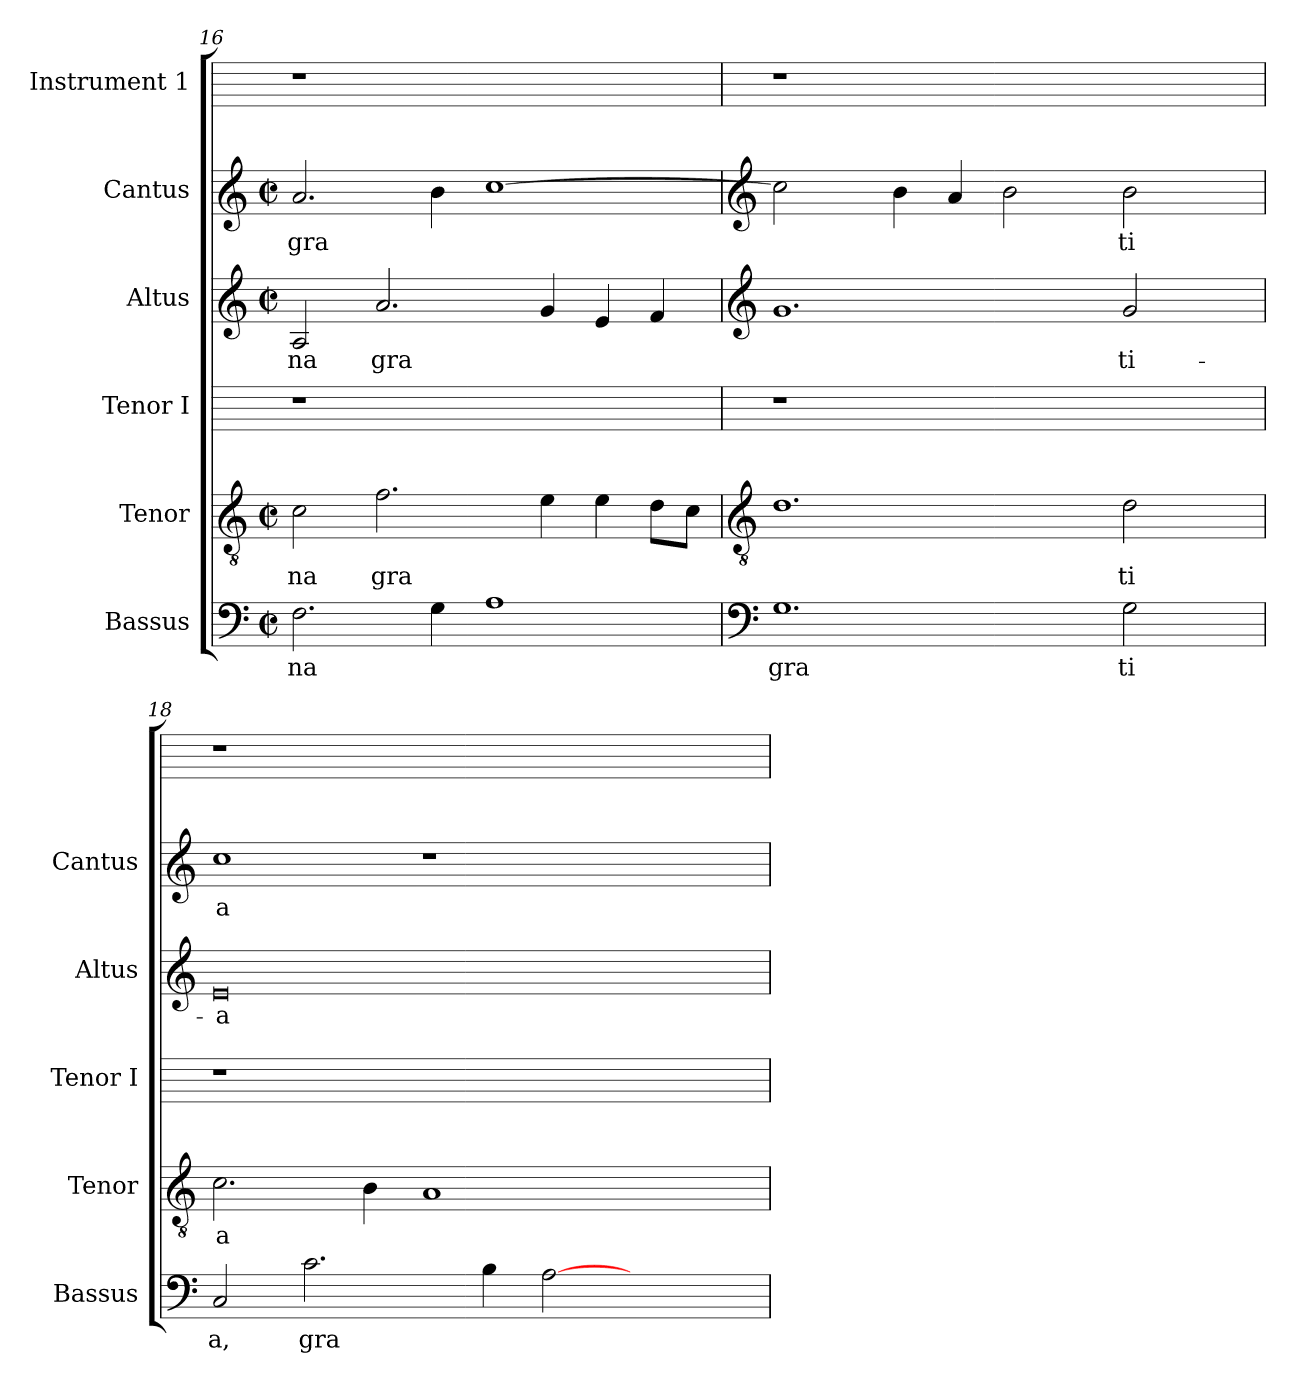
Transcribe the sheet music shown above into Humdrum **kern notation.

**kern	**text	**kern	**text	**kern	**kern	**text	**kern	**text	**kern
*part6	*part6	*part5	*part5	*part4	*part3	*part3	*part2	*part2	*part1
*staff6	*staff6	*staff5	*staff5	*staff4	*staff3	*staff3	*staff2	*staff2	*staff1
*I"Bassus	*	*I"Tenor	*	*I"Tenor I	*I"Altus	*	*I"Cantus	*	*I"Instrument 1
*I'Bassus	*	*I'Tenor	*	*I'Tenor I	*I'Altus	*	*I'Cantus	*	*
*clefF4	*	*clefGv2	*	*	*clefG2	*	*clefG2	*	*
*M2/2	*	*M2/2	*	*	*M2/2	*	*M2/2	*	*
*met(c|)	*	*met(c|)	*	*	*met(c|)	*	*met(c|)	*	*
=16	=16	=16	=16	=16	=16	=16	=16	=16	=16
!	!LO:LY:b:cj	!	!LO:LY:b:cj	!	!	!LO:LY:b:cj	!	!LO:LY:b	!
2.F\	-na	2c\	na	1r	2A/	na	2.a/	gra	1r
!	!	!	!LO:LY:b	!	!	!LO:LY:b	!	!	!
.	.	2.f\	gra	.	2.a/	gra	.	.	.
4G\	.	.	.	.	.	.	4b\	.	.
1A	.	.	.	1ryy	.	.	[<1cc	.	1ryy
.	.	4e\	.	.	4g/	.	.	.	.
.	.	4e\	.	.	4e/	.	.	.	.
.	.	8d\L	.	.	4f/	.	.	.	.
.	.	8c\J	.	.	.	.	.	.	.
!!LO:PB:g=z
=17	=17	=17	=17	=17	=17	=17	=17	=17	=17
*clefF4	*	*clefGv2	*	*	*clefG2	*	*clefG2	*	*
!	!LO:LY:b:cj	!	!	!	!	!	!	!	!
*	*	*^	*	*	*^	*	*^	*	*
1.G	gra	1.d	8.ryy	.	1r	1.g	8.ryy	.	2cc\]	8..ryy	.	1r
.	.	.	1ryy	.	.	.	1ryy	.	.	.	.	.
.	.	.	.	.	.	.	.	.	.	1ryy	.	.
.	.	.	.	.	.	.	.	.	4b\	.	.	.
.	.	.	.	.	.	.	.	.	4a/	.	.	.
.	.	.	.	.	1ryy	.	.	.	2b\	.	.	1ryy
.	.	.	2ryy	.	.	.	2ryy	.	.	.	.	.
.	.	.	.	.	.	.	.	.	.	2ryy	.	.
!	!LO:LY:b:cj	!	!	!LO:LY:b:cj	!	!	!	!LO:LY:b:cj	!	!	!LO:LY:b:cj	!
2G\	ti	2d\	.	ti	.	2g/	.	ti-	2b\	.	ti	.
.	.	.	4ryy	.	.	.	4ryy	.	.	.	.	.
.	.	.	.	.	.	.	.	.	.	4ryy	.	.
.	.	.	16ryy	.	.	.	16ryy	.	.	.	.	.
.	.	.	.	.	.	.	.	.	.	32ryy	.	.
=18	=18	=18	=18	=18	=18	=18	=18	=18	=18	=18	=18	=18
!	!LO:LY:b:cj	!	!	!LO:LY:b:cj	!	!	!	!LO:LY:b:cj	!	!	!LO:LY:b:cj	!
*	*	*	*	*	*	*v	*v	*	*	*	*	*
*	*	*v	*v	*	*	*	*	*v	*v	*	*
2C/	a,	2.c\	a	1r	0e	-a	1cc	a	1r
!	!LO:LY:b	!	!	!	!	!	!	!	!
2.c\	gra	.	.	.	.	.	.	.	.
.	.	4B\	.	.	.	.	.	.	.
!	!	!	!	!	!	!	!LO:N:vis=1	!	!
.	.	1A	.	0ryy	.	.	0r	.	0ryy
4B\	.	.	.	.	.	.	.	.	.
[>2A\	.	.	.	.	.	.	.	.	.
1ryy	.	1ryy	.	.	1ryy	.	.	.	.
=	=	=	=	=	=	=	=	=	=
*-	*-	*-	*-	*-	*-	*-	*-	*-	*-
